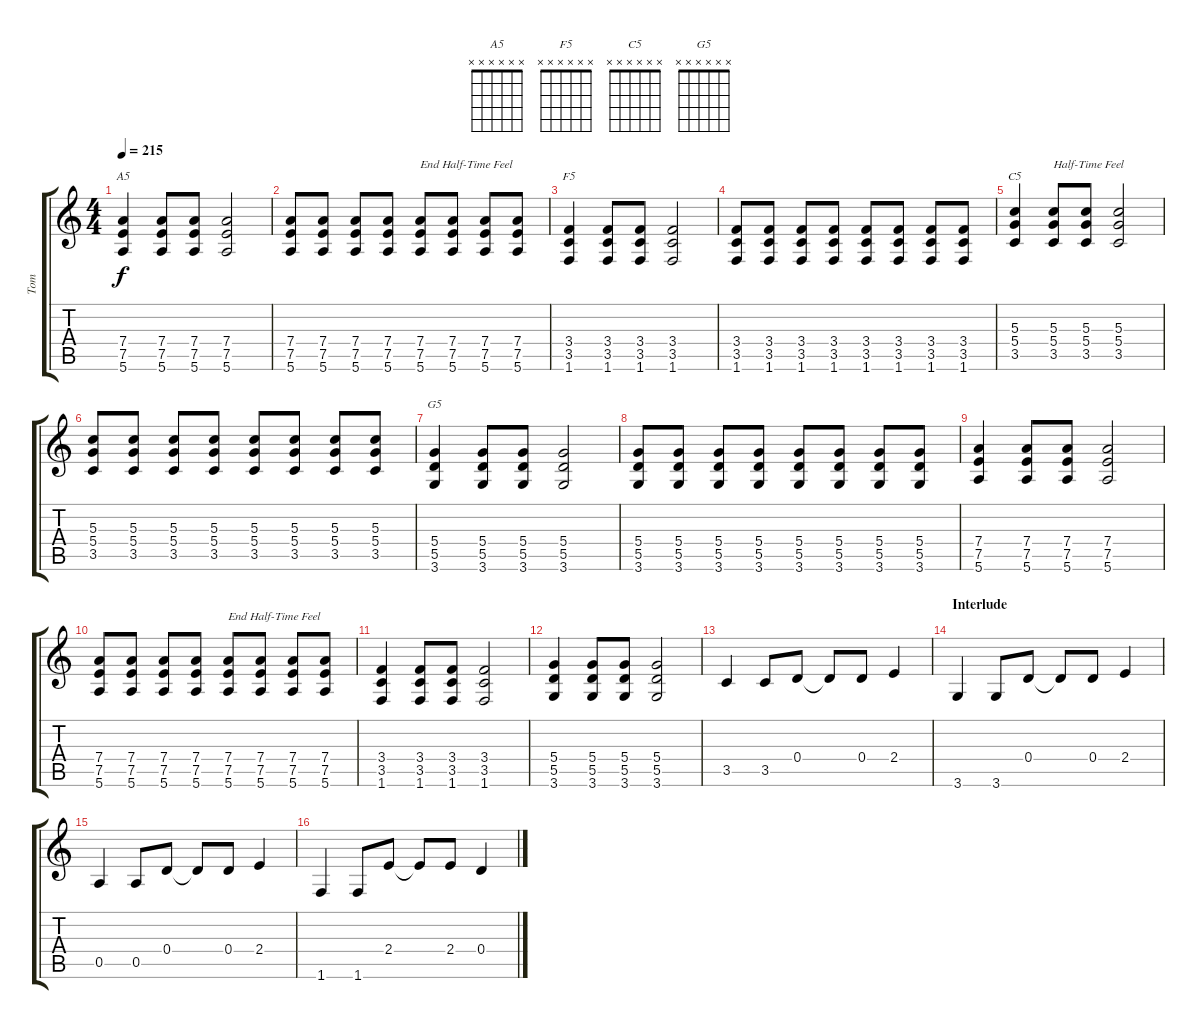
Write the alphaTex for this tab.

\track ("Tom " "Tom ") {instrument distortionguitar}
\staff {score tabs}
\tuning (E4 B3 G3 D3 A2 E2) {hide}
\chord ("A5" x x x x x x) {firstfret 0}
\chord ("F5" x x x x x x) {firstfret 0}
\chord ("C5" x x x x x x) {firstfret 0}
\chord ("G5" x x x x x x) {firstfret 0}
\ts (4 4)
\tempo 215
\clef g2
\ks c
(7.4 7.5 5.6).4{ch "A5" dy f} (7.4 7.5 5.6).8 (7.4 7.5 5.6).8 (7.4 7.5 5.6).2 |
(7.4 7.5 5.6).8 (7.4 7.5 5.6).8 (7.4 7.5 5.6).8 (7.4 7.5 5.6).8 (7.4 7.5 5.6).8{txt "End Half-Time Feel"} (7.4 7.5 5.6).8 (7.4 7.5 5.6).8 (7.4 7.5 5.6).8 |
(3.4 3.5 1.6).4{ch "F5"} (3.4 3.5 1.6).8 (3.4 3.5 1.6).8 (3.4 3.5 1.6).2 |
(3.4 3.5 1.6).8 (3.4 3.5 1.6).8 (3.4 3.5 1.6).8 (3.4 3.5 1.6).8 (3.4 3.5 1.6).8 (3.4 3.5 1.6).8 (3.4 3.5 1.6).8 (3.4 3.5 1.6).8 |
(5.3 5.4 3.5).4{ch "C5"} (5.3 5.4 3.5).8{txt "Half-Time Feel"} (5.3 5.4 3.5).8 (5.3 5.4 3.5).2 |
(5.3 5.4 3.5).8 (5.3 5.4 3.5).8 (5.3 5.4 3.5).8 (5.3 5.4 3.5).8 (5.3 5.4 3.5).8 (5.3 5.4 3.5).8 (5.3 5.4 3.5).8 (5.3 5.4 3.5).8 |
(5.4 5.5 3.6).4{ch "G5"} (5.4 5.5 3.6).8 (5.4 5.5 3.6).8 (5.4 5.5 3.6).2 |
(5.4 5.5 3.6).8 (5.4 5.5 3.6).8 (5.4 5.5 3.6).8 (5.4 5.5 3.6).8 (5.4 5.5 3.6).8 (5.4 5.5 3.6).8 (5.4 5.5 3.6).8 (5.4 5.5 3.6).8 |
(7.4 7.5 5.6).4 (7.4 7.5 5.6).8 (7.4 7.5 5.6).8 (7.4 7.5 5.6).2 |
(7.4 7.5 5.6).8 (7.4 7.5 5.6).8 (7.4 7.5 5.6).8 (7.4 7.5 5.6).8 (7.4 7.5 5.6).8{txt "End Half-Time Feel"} (7.4 7.5 5.6).8 (7.4 7.5 5.6).8 (7.4 7.5 5.6).8 |
(3.4 3.5 1.6).4 (3.4 3.5 1.6).8 (3.4 3.5 1.6).8 (3.4 3.5 1.6).2 |
(5.4 5.5 3.6).4 (5.4 5.5 3.6).8 (5.4 5.5 3.6).8 (5.4 5.5 3.6).2 |
3.5.4 3.5.8 0.4.8 0.4{t}.8 0.4.8 2.4.4 |
\section ("" "Interlude")
3.6.4 3.6.8 0.4.8 0.4{t}.8 0.4.8 2.4.4 |
0.5.4 0.5.8 0.4.8 0.4{t}.8 0.4.8 2.4.4 |
1.6.4 1.6.8 2.4.8 2.4{t}.8 2.4.8 0.4.4
